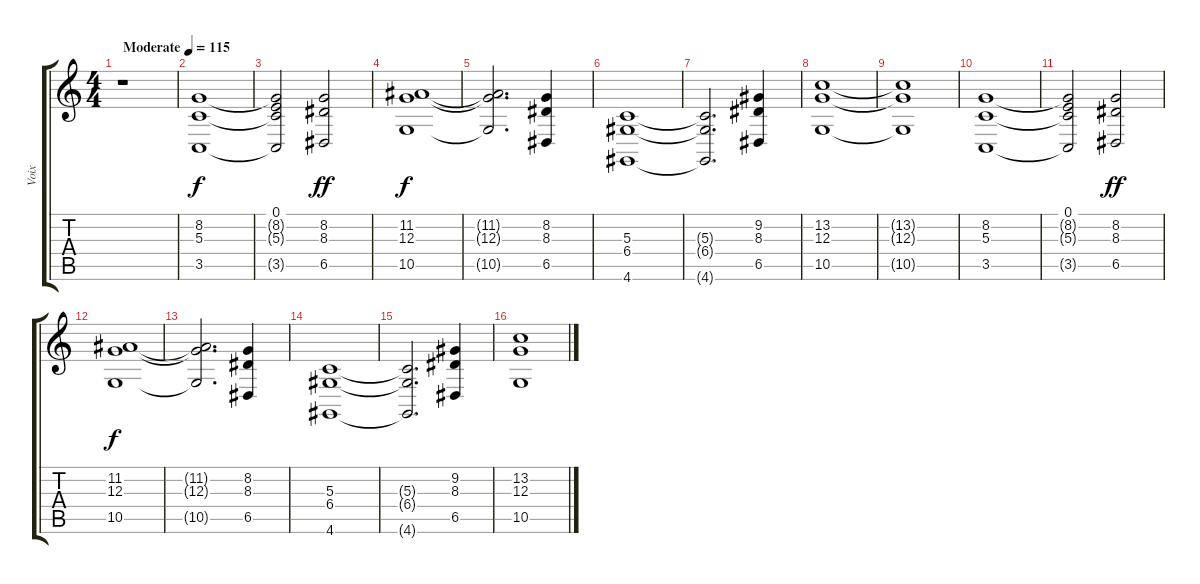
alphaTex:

\track ("Voix" "Voix") {instrument voiceoohs}
\staff {score tabs}
\tuning (E4 B3 G3 D3 A2 E2) {hide}
\ts (4 4)
\tempo (115 "Moderate")
\clef g2
\ks c
r.1{dy f instrument voiceoohs} |
(8.2 5.3 3.5).1 |
(0.1 8.2{t} 5.3{t} 3.5{t}).2 (8.2 8.3 6.5).2{dy ff} |
(11.2 12.3 10.5).1{dy f} |
(11.2{t} 12.3{t} 10.5{t}).2{d} (8.2 8.3 6.5).4 |
(5.3 6.4 4.6).1 |
(5.3{t} 6.4{t} 4.6{t}).2{d} (9.2 8.3 6.5).4 |
(13.2 12.3 10.5).1 |
(13.2{t} 12.3{t} 10.5{t}).1 |
(8.2 5.3 3.5).1 |
(0.1 8.2{t} 5.3{t} 3.5{t}).2 (8.2 8.3 6.5).2{dy ff} |
(11.2 12.3 10.5).1{dy f} |
(11.2{t} 12.3{t} 10.5{t}).2{d} (8.2 8.3 6.5).4 |
(5.3 6.4 4.6).1 |
(5.3{t} 6.4{t} 4.6{t}).2{d} (9.2 8.3 6.5).4 |
(13.2 12.3 10.5).1
